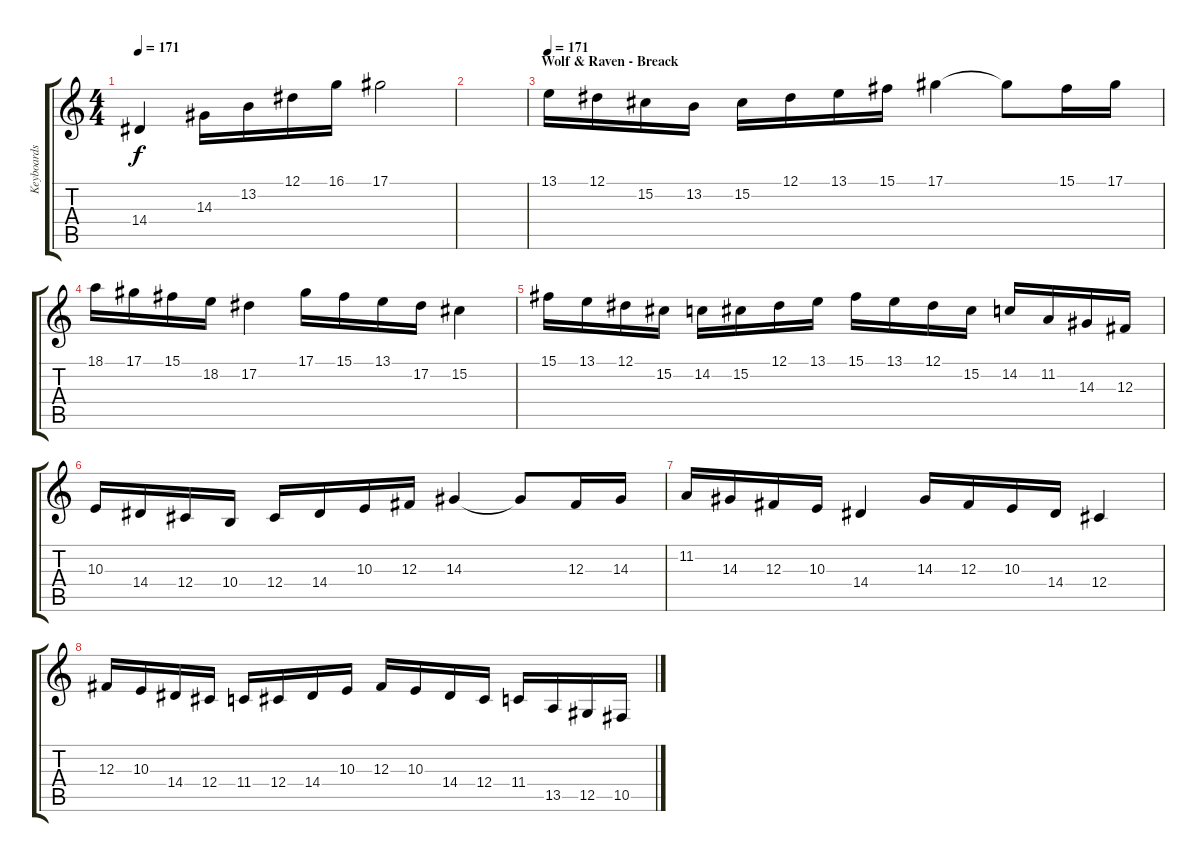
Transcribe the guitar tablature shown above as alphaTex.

\track ("Keyboards" "Keyboards") {instrument harpsichord}
\staff {score tabs}
\tuning (Eb4 Bb3 Gb3 Db3 Ab2 Eb2) {hide}
\ts (4 4)
\tempo 171
\clef g2
\ks c
14.4.4{dy f} 14.3.16 13.2.16 12.1.16 16.1.16 17.1.2 |
|
\section ("" "Wolf & Raven - Breack")
\tempo 171
13.1.16{instrument harpsichord} 12.1.16 15.2.16 13.2.16 15.2.16 12.1.16 13.1.16 15.1.16 17.1.4 17.1{t}.8 15.1.16 17.1.16 |
18.1.16 17.1.16 15.1.16 18.2.16 17.2.4 17.1.16 15.1.16 13.1.16 17.2.16 15.2.4 |
15.1.16 13.1.16 12.1.16 15.2.16 14.2.16 15.2.16 12.1.16 13.1.16 15.1.16 13.1.16 12.1.16 15.2.16 14.2.16 11.2.16 14.3.16 12.3.16 |
10.3.16 14.4.16 12.4.16 10.4.16 12.4.16 14.4.16 10.3.16 12.3.16 14.3.4 14.3{t}.8 12.3.16 14.3.16 |
11.2.16 14.3.16 12.3.16 10.3.16 14.4.4 14.3.16 12.3.16 10.3.16 14.4.16 12.4.4 |
12.3.16 10.3.16 14.4.16 12.4.16 11.4.16 12.4.16 14.4.16 10.3.16 12.3.16 10.3.16 14.4.16 12.4.16 11.4.16 13.5.16 12.5.16 10.5.16
